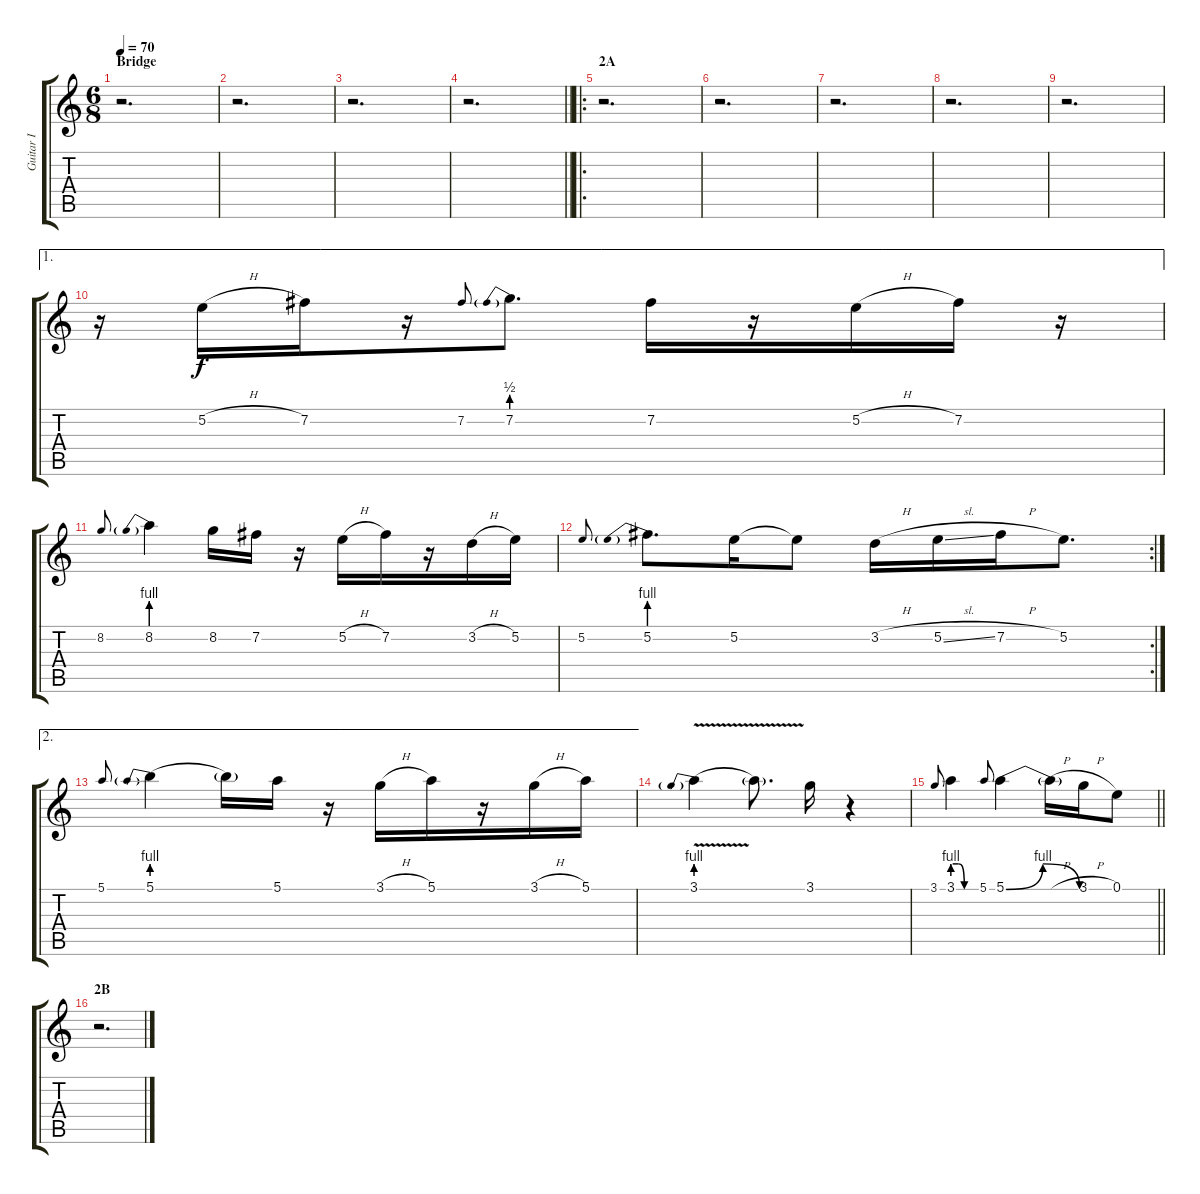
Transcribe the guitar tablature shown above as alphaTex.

\track ("Guitar I" "Guitar I") {instrument electricguitarclean}
\staff {score tabs}
\tuning (E4 B3 G3 D3 A2 E2) {hide}
\ts (6 8)
\section ("" "Bridge")
\tempo 70
\clef g2
\ks c
r.2{d dy f} |
r.2{d} |
r.2{d} |
\barLineRight lightlight
r.2{d} |
\ro
\section ("" "2A")
r.2{d} |
r.2{d} |
r.2{d} |
r.2{d} |
r.2{d} |
\ae 1
r.16 5.2{h}.16 7.2.16 r.16 7.2.8{gr onbeat} 7.2{be (prebend 0 2 60 2)}.8{d} 7.2.16 r.16 5.2{h}.16 7.2.16 r.16 |
8.2.8{gr onbeat} 8.2{be (prebend 0 4 60 4)}.4 8.2.16 7.2.16 r.16 5.2{h}.16 7.2.16 r.16 3.2{h}.16 5.2.16 |
\rc 2
5.2.8{gr onbeat} 5.2{be (prebend 0 4 60 4)}.8{d} 5.2.16 5.2{t}.8 3.2{h}.16 5.2{sl}.16 7.2{h}.16 5.2.8{d} |
\ae 2
5.1.8{gr onbeat} 5.1{be (prebend 0 4 60 4)}.4 5.1{t}.16 5.1.16 r.16 3.1{h}.16 5.1.16 r.16 3.1{h}.16 5.1.16 |
3.1{be (prebend 0 4 60 4) v}.4 3.1{t}.8{d} 3.1.16 r.4 |
\barLineRight lightlight
3.1.8{gr onbeat} 3.1{be (custom 0 4 15 4 30 0 60 0)}.4 5.1.8{gr onbeat} 5.1{be (bendrelease 0 0 20 4 40 4 60 0)}.4 5.1{h t}.16 3.1{h}.16 0.1.8 |
\section ("" "2B")
r.2{d}
